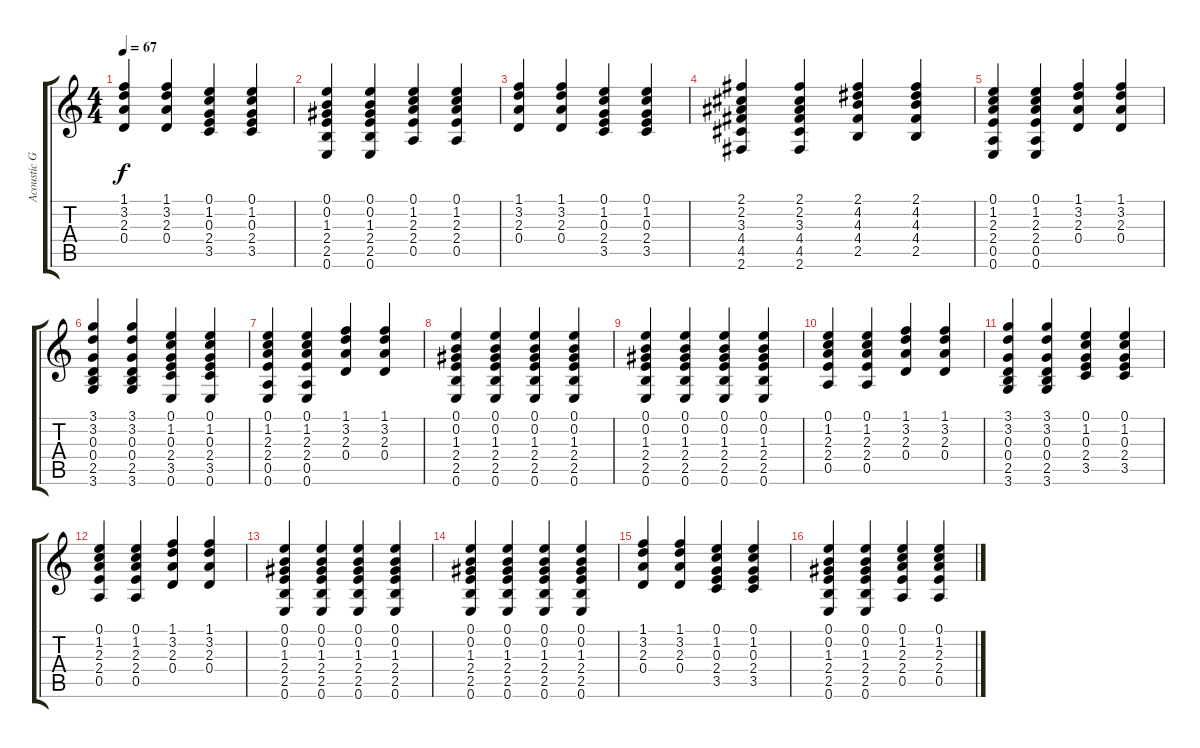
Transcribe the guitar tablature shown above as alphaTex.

\track ("Acoustic Guitar" "Acoustic G") {instrument acousticguitarsteel}
\staff {score tabs}
\tuning (E4 B3 G3 D3 A2 E2) {hide}
\ts (4 4)
\tempo 67
\clef g2
\ks c
(1.1 3.2 2.3 0.4).4{dy f} (1.1 3.2 2.3 0.4).4 (0.1 1.2 0.3 2.4 3.5).4 (0.1 1.2 0.3 2.4 3.5).4 |
(0.1 0.2 1.3 2.4 2.5 0.6).4 (0.1 0.2 1.3 2.4 2.5 0.6).4 (0.1 1.2 2.3 2.4 0.5).4 (0.1 1.2 2.3 2.4 0.5).4 |
(1.1 3.2 2.3 0.4).4 (1.1 3.2 2.3 0.4).4 (0.1 1.2 0.3 2.4 3.5).4 (0.1 1.2 0.3 2.4 3.5).4 |
(2.1 2.2 3.3 4.4 4.5 2.6).4 (2.1 2.2 3.3 4.4 4.5 2.6).4 (2.1 4.2 4.3 4.4 2.5).4 (2.1 4.2 4.3 4.4 2.5).4 |
(0.1 1.2 2.3 2.4 0.5 0.6).4 (0.1 1.2 2.3 2.4 0.5 0.6).4 (1.1 3.2 2.3 0.4).4 (1.1 3.2 2.3 0.4).4 |
(3.1 3.2 0.3 0.4 2.5 3.6).4 (3.1 3.2 0.3 0.4 2.5 3.6).4 (0.1 1.2 0.3 2.4 3.5 0.6).4 (0.1 1.2 0.3 2.4 3.5 0.6).4 |
(0.1 1.2 2.3 2.4 0.5 0.6).4 (0.1 1.2 2.3 2.4 0.5 0.6).4 (1.1 3.2 2.3 0.4).4 (1.1 3.2 2.3 0.4).4 |
(0.1 0.2 1.3 2.4 2.5 0.6).4 (0.1 0.2 1.3 2.4 2.5 0.6).4 (0.1 0.2 1.3 2.4 2.5 0.6).4 (0.1 0.2 1.3 2.4 2.5 0.6).4 |
(0.1 0.2 1.3 2.4 2.5 0.6).4 (0.1 0.2 1.3 2.4 2.5 0.6).4 (0.1 0.2 1.3 2.4 2.5 0.6).4 (0.1 0.2 1.3 2.4 2.5 0.6).4 |
(0.1 1.2 2.3 2.4 0.5).4 (0.1 1.2 2.3 2.4 0.5).4 (1.1 3.2 2.3 0.4).4 (1.1 3.2 2.3 0.4).4 |
(3.1 3.2 0.3 0.4 2.5 3.6).4 (3.1 3.2 0.3 0.4 2.5 3.6).4 (0.1 1.2 0.3 2.4 3.5).4 (0.1 1.2 0.3 2.4 3.5).4 |
(0.1 1.2 2.3 2.4 0.5).4 (0.1 1.2 2.3 2.4 0.5).4 (1.1 3.2 2.3 0.4).4 (1.1 3.2 2.3 0.4).4 |
(0.1 0.2 1.3 2.4 2.5 0.6).4 (0.1 0.2 1.3 2.4 2.5 0.6).4 (0.1 0.2 1.3 2.4 2.5 0.6).4 (0.1 0.2 1.3 2.4 2.5 0.6).4 |
(0.1 0.2 1.3 2.4 2.5 0.6).4 (0.1 0.2 1.3 2.4 2.5 0.6).4 (0.1 0.2 1.3 2.4 2.5 0.6).4 (0.1 0.2 1.3 2.4 2.5 0.6).4 |
(1.1 3.2 2.3 0.4).4 (1.1 3.2 2.3 0.4).4 (0.1 1.2 0.3 2.4 3.5).4 (0.1 1.2 0.3 2.4 3.5).4 |
(0.1 0.2 1.3 2.4 2.5 0.6).4 (0.1 0.2 1.3 2.4 2.5 0.6).4 (0.1 1.2 2.3 2.4 0.5).4 (0.1 1.2 2.3 2.4 0.5).4
